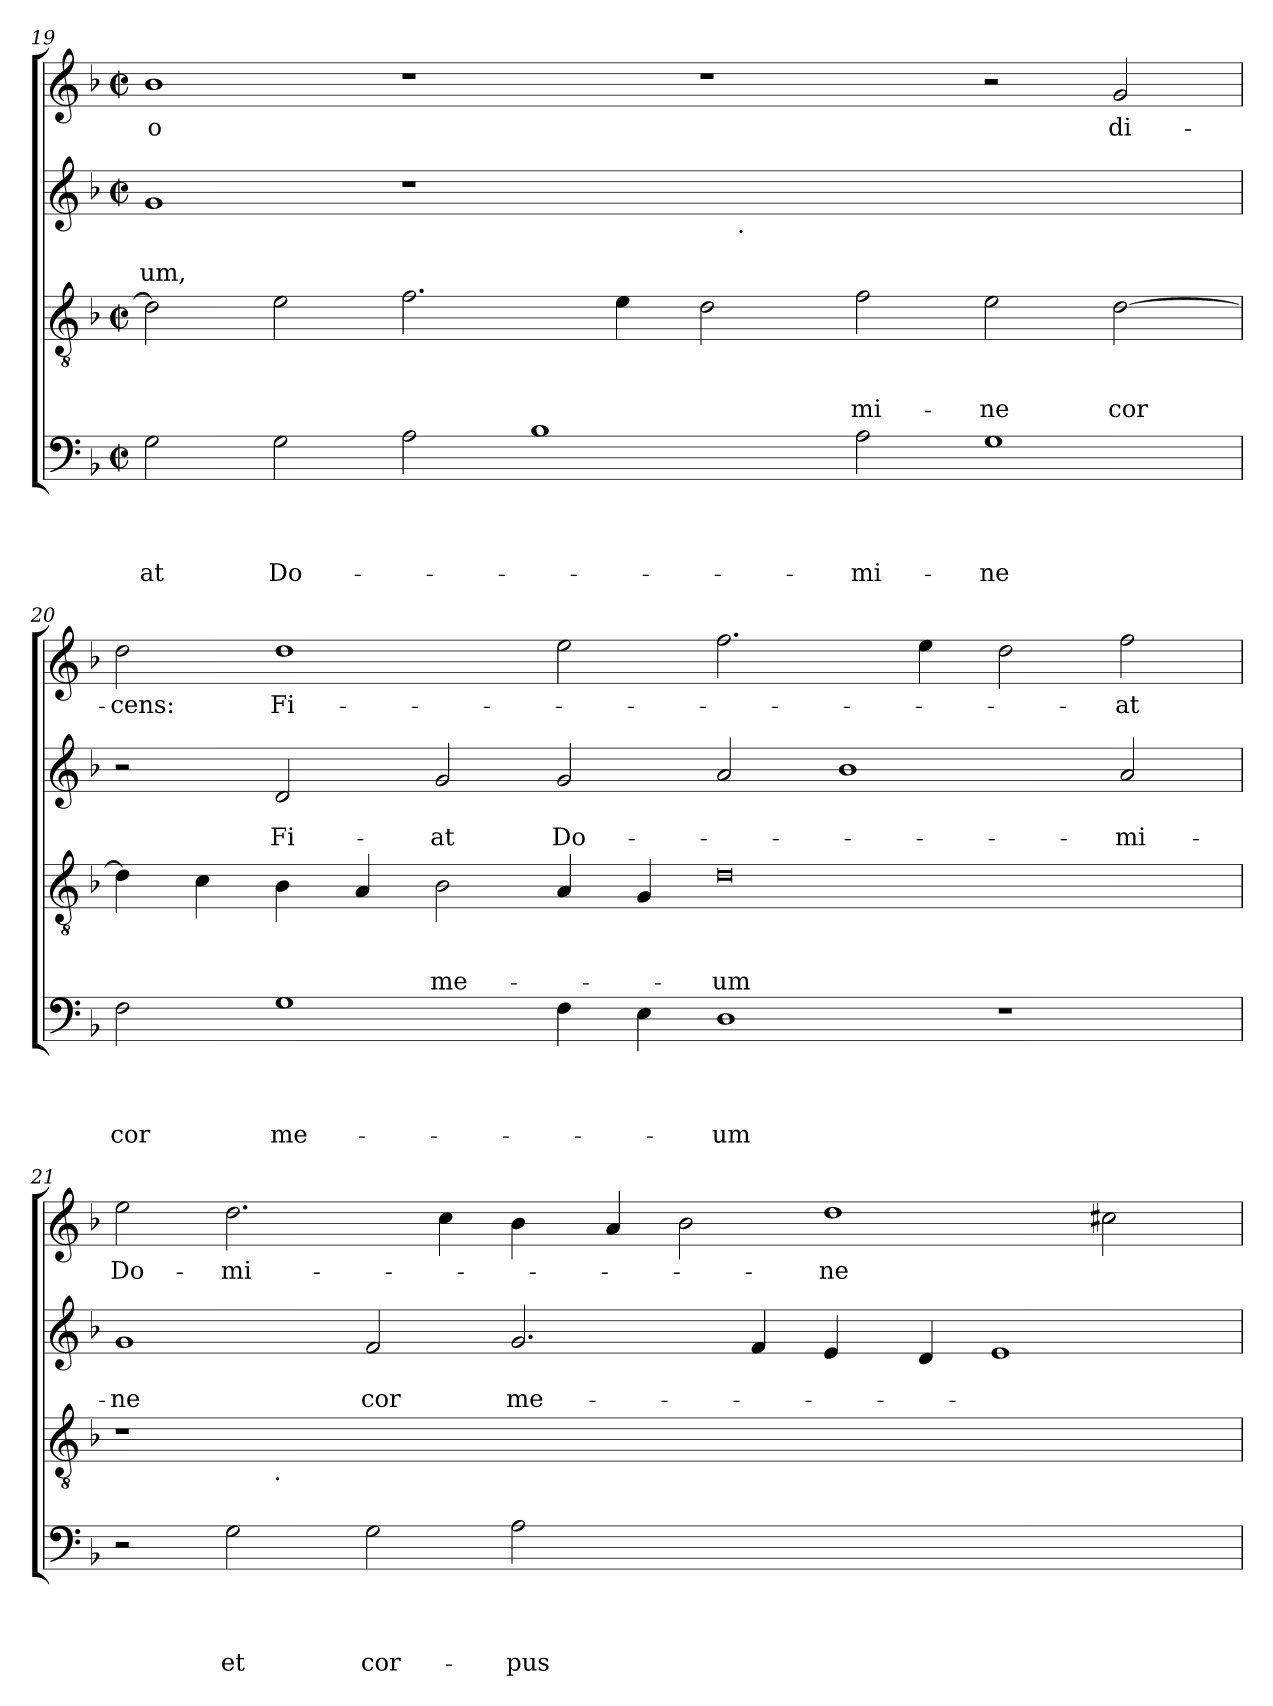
**kern	**text	**text	**text	**text	**kern	**text	**text	**text	**kern	**text	**text	**kern	**text
*part4	*part4	*part4	*part4	*part4	*part3	*part3	*part3	*part3	*part2	*part2	*part2	*part1	*part1
*staff4	*staff4	*staff4	*staff4	*staff4	*staff3	*staff3	*staff3	*staff3	*staff2	*staff2	*staff2	*staff1	*staff1
*clefF4	*	*	*	*	*clefGv2	*	*	*	*clefG2	*	*	*clefG2	*
*k[b-]	*	*	*	*	*k[b-]	*	*	*	*k[b-]	*	*	*k[b-]	*
*F:	*	*	*	*	*F:	*	*	*	*F:	*	*	*F:	*
*M2/2	*	*	*	*	*M2/2	*	*	*	*M2/2	*	*	*M2/2	*
*met(c|)	*	*	*	*	*met(c|)	*	*	*	*met(c|)	*	*	*met(c|)	*
=19	=19	=19	=19	=19	=19	=19	=19	=19	=19	=19	=19	=19	=19
!	!	!	!	!LO:LY:b	!	!	!	!	!	!	!LO:LY:b	!	!LO:LY:b
2G\	.	.	.	-at	2d\]	.	.	.	1g	.	-um,	1b-	-o
!	!	!	!	!LO:LY:b	!	!	!	!	!	!	!	!	!
2G\	.	.	.	Do-	2e\	.	.	.	.	.	.	.	.
2A\	.	.	.	.	2.f\	.	.	.	1r	.	.	1r	.
1B-	.	.	.	.	.	.	.	.	.	.	.	.	.
.	.	.	.	.	4e\	.	.	.	.	.	.	.	.
.	.	.	.	.	2d\	.	.	.	16ryy	.	.	1r	.
!	!	!	!	!	!	!	!	!	!LO:TX:b:t=.	!	!	!	!
.	.	.	.	.	.	.	.	.	16%31ryy	.	.	.	.
!	!	!	!	!LO:LY:b	!	!	!	!LO:LY:b	!	!	!	!	!
2A\	.	.	.	-mi-	2f\	.	.	-mi-	.	.	.	.	.
!	!	!	!	!LO:LY:b:rj	!	!	!	!LO:LY:b:rj	!	!	!	!	!
1G	.	.	.	-ne	2e\	.	.	-ne	.	.	.	2r	.
!	!	!	!	!	!	!	!	!LO:LY:b	!	!	!	!	!LO:LY:b
.	.	.	.	.	[>2d\	.	.	cor	.	.	.	2g/	di-
!!LO:PB:g=z
=20	=20	=20	=20	=20	=20	=20	=20	=20	=20	=20	=20	=20	=20
!	!	!	!	!LO:LY:b	!	!	!	!	!	!	!	!	!LO:LY:b
2F\	.	.	.	cor	4d\]	.	.	.	2r	.	.	2dd\	-cens:
.	.	.	.	.	4c\	.	.	.	.	.	.	.	.
!	!	!	!	!LO:LY:b	!	!	!	!	!	!	!LO:LY:b	!	!LO:LY:b
1G	.	.	.	me-	4B-\	.	.	.	2d/	.	Fi-	1dd	Fi-
.	.	.	.	.	4A/	.	.	.	.	.	.	.	.
!	!	!	!	!	!	!	!	!LO:LY:b	!	!	!LO:LY:b	!	!
.	.	.	.	.	2B-\	.	.	me-	2g/	.	-at	.	.
!	!	!	!	!	!	!	!	!	!	!	!LO:LY:b	!	!
4F\	.	.	.	.	4A/	.	.	.	2g/	.	Do-	2ee\	.
4E\	.	.	.	.	4G/	.	.	.	.	.	.	.	.
!	!	!	!	!LO:LY:b	!	!	!	!LO:LY:b	!	!	!	!	!
1D	.	.	.	-um	0d	.	.	-um	2a/	.	.	2.ff\	.
.	.	.	.	.	.	.	.	.	1b-	.	.	.	.
.	.	.	.	.	.	.	.	.	.	.	.	4ee\	.
1r	.	.	.	.	.	.	.	.	.	.	.	2dd\	.
!	!	!	!	!	!	!	!	!	!	!	!LO:LY:b	!	!LO:LY:b
.	.	.	.	.	.	.	.	.	2a/	.	-mi-	2ff\	-at
=21	=21	=21	=21	=21	=21	=21	=21	=21	=21	=21	=21	=21	=21
!	!	!	!	!	!	!	!	!	!	!	!LO:LY:b	!	!LO:LY:b
*	*	*	*	*	*^	*	*	*	*	*	*	*	*
2r	.	.	.	.	1r	2ryy	.	.	.	1g	.	-ne	2ee\	Do-
!	!	!	!	!LO:LY:b	!	!	!	!	!	!	!	!	!	!LO:LY:b
2G\	.	.	.	et	.	8ryy	.	.	.	.	.	.	2.dd\	-mi-
!	!	!	!	!	!	!LO:TX:b:t=.	!	!	!	!	!	!	!	!
.	.	.	.	.	.	1ryy	.	.	.	.	.	.	.	.
!	!	!	!	!LO:LY:b	!	!	!	!	!	!	!	!LO:LY:b	!	!
2G\	.	.	.	cor-	0.ryy	.	.	.	.	2f/	.	cor	.	.
.	.	.	.	.	.	.	.	.	.	.	.	.	4cc\	.
!	!	!	!	!LO:LY:b:rj	!	!	!	!	!	!	!	!LO:LY:b	!	!
2A\	.	.	.	-pus	.	.	.	.	.	2.g/	.	me-	4b-\	.
.	.	.	.	.	.	1ryy	.	.	.	.	.	.	.	.
.	.	.	.	.	.	.	.	.	.	.	.	.	4a/	.
0ryy	.	.	.	.	.	.	.	.	.	.	.	.	2b-\	.
.	.	.	.	.	.	.	.	.	.	4f/	.	.	.	.
!	!	!	!	!	!	!	!	!	!	!	!	!	!	!LO:LY:b
.	.	.	.	.	.	.	.	.	.	4e/	.	.	1dd	-ne
.	.	.	.	.	.	1ryy	.	.	.	.	.	.	.	.
.	.	.	.	.	.	.	.	.	.	4d/	.	.	.	.
.	.	.	.	.	.	.	.	.	.	1e	.	.	.	.
.	.	.	.	.	.	.	.	.	.	.	.	.	2cc#\	.
.	.	.	.	.	.	4.ryy	.	.	.	.	.	.	.	.
*	*	*	*	*	*v	*v	*	*	*	*	*	*	*	*
=	=	=	=	=	=	=	=	=	=	=	=	=	=
*-	*-	*-	*-	*-	*-	*-	*-	*-	*-	*-	*-	*-	*-
